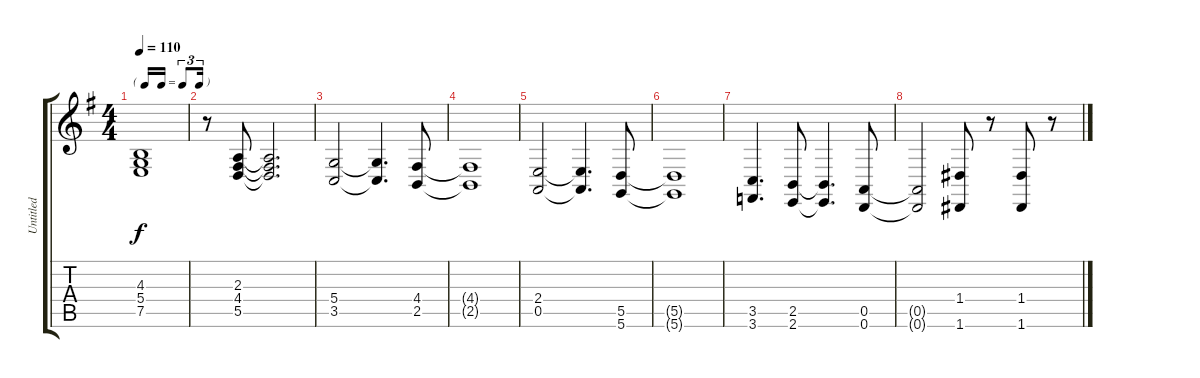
\track ("Untitled" "Untitled") {instrument acousticgrandpiano}
\staff {score tabs}
\tuning (E4 B3 G3 D3 A2 D2) {hide}
\ts (4 4)
\tf triplet16th
\tempo 110
\clef g2
\ks g
(4.3 5.4 7.5).1{dy f instrument acousticgrandpiano} |
r.8 (2.3 4.4 5.5).8 (2.3{t} 4.4{t} 5.5{t}).2{d} |
(5.4 3.5).2 (5.4{t} 3.5{t}).4{d} (4.4 2.5).8 |
(4.4{t} 2.5{t}).1 |
(2.4 0.5).2 (2.4{t} 0.5{t}).4{d} (5.5 5.6).8 |
(5.5{t} 5.6{t}).1 |
(3.5 3.6).4{d} (2.5 2.6).8 (2.5{t} 2.6{t}).4{d} (0.5 0.6).8 |
(0.5{t} 0.6{t}).2 (1.4 1.6).8 r.8 (1.4 1.6).8 r.8
